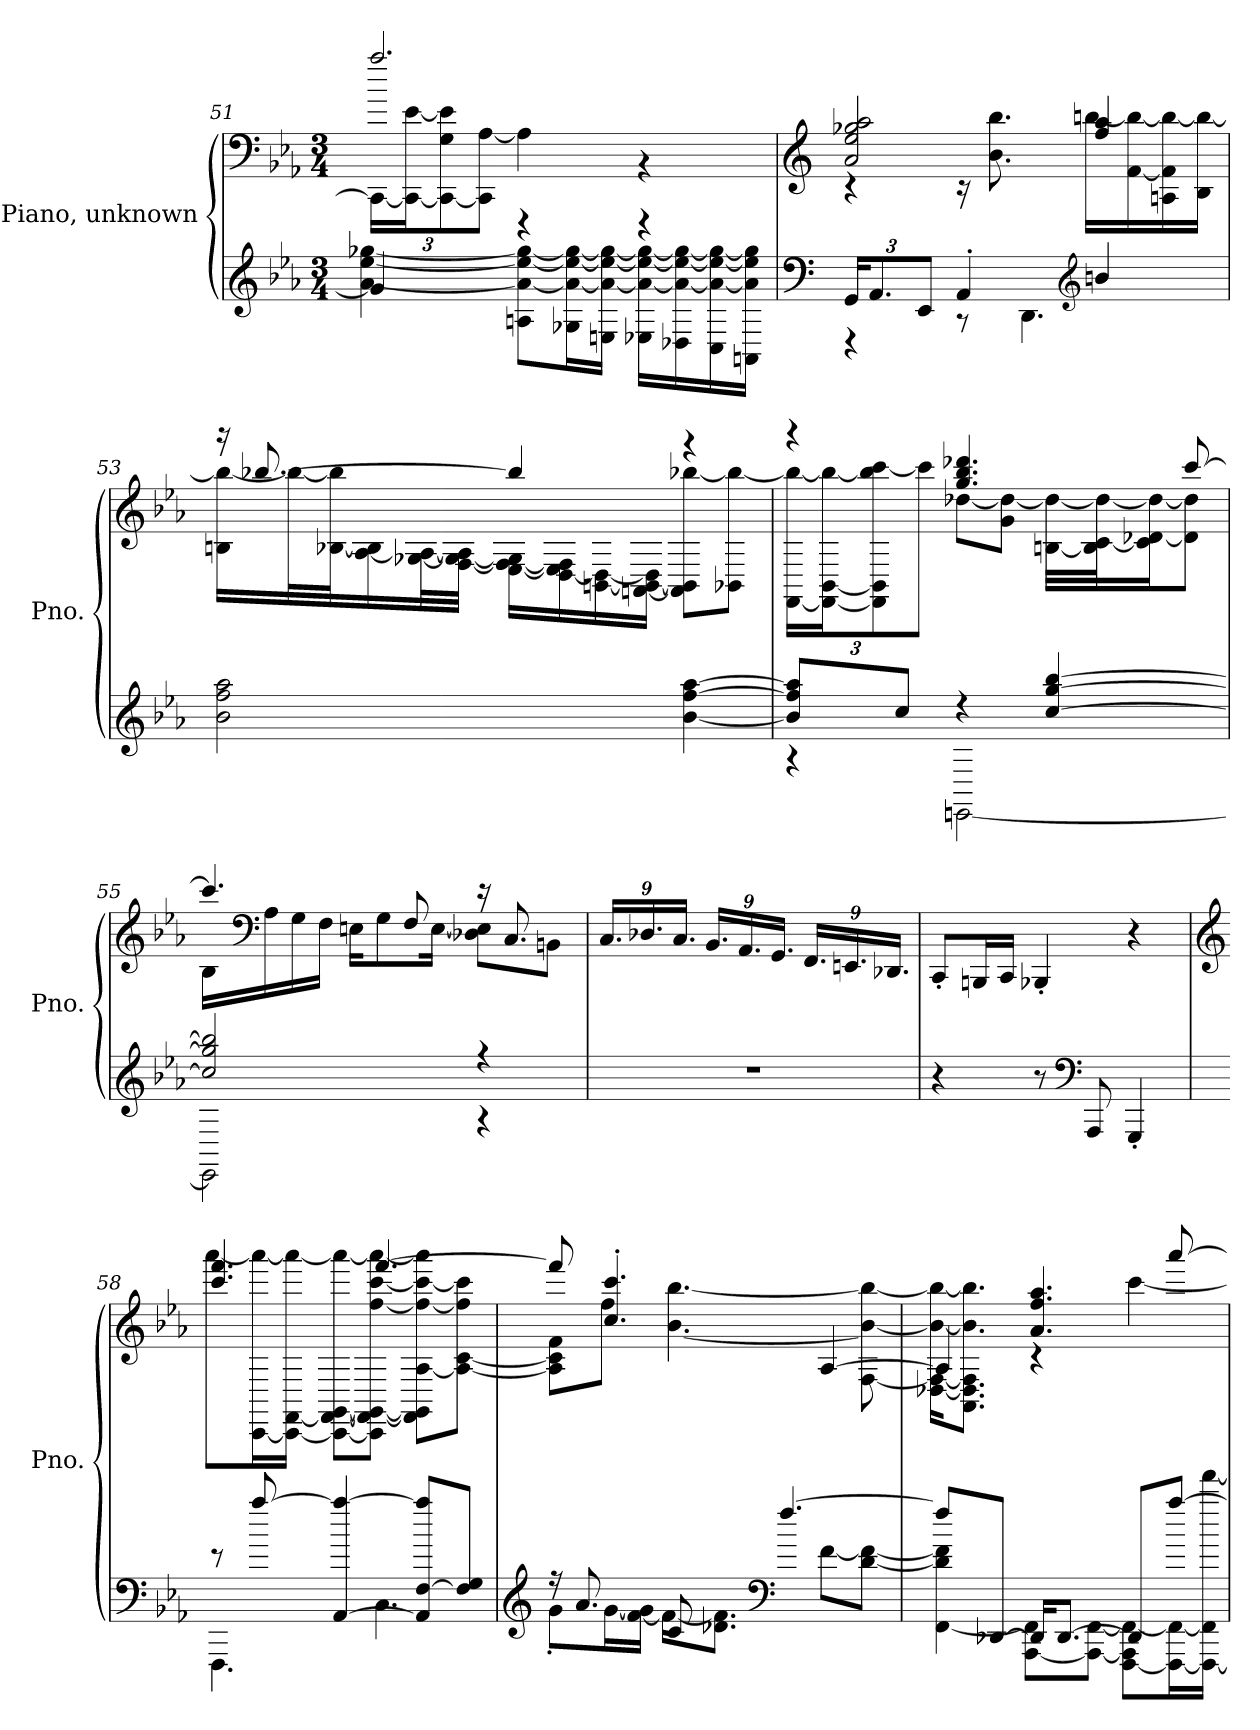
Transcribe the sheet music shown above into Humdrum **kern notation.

**kern	**kern
*part1	*part1
*staff2	*staff1
*I"Piano, unknown	*
*I'Pno.	*
!!LO:LB:g=z
*clefG2	*clefF4
*k[b-e-a-]	*k[b-e-a-]
*M3/4	*M3/4
=51	=51
*^	*^
*	*	*	*Xbrackettup
4g-/]	[4a-\ [4ee-\ [4gg-X\	2.aa-/	24CC\LL_
.	.	.	24CC\_ [24e-\J
.	.	.	12CC\_ 12G\ 12e-\]
.	.	.	12CC\] [12A-\J
4r	8An\ 8a-\_ 8ee-\_ 8gg-\_L	.	4A-\]
.	16G-X\ 16a-\_ 16ee-\_ 16gg-\_L	.	.
.	16En\ 16a-\_ 16ee-\_ 16gg-\_JJ	.	.
4r	16E-X\ 16a-\_ 16ee-\_ 16gg-\_LL	.	4r
.	16D-X\ 16a-\_ 16ee-\_ 16gg-\_	.	.
.	16C\ 16a-\_ 16ee-\_ 16gg-\_	.	.
.	16AAn\ 16a-\] 16ee-\] 16gg-\]JJ	.	.
=52	=52	=52	=52
*clefF4	*	*clefG2	*
*Xbrackettup	*	*	*
24GG/KL	4r	2a-/ 2ee-/ 2gg-X/ 2aa-/	4r
12.AA-/	.	.	.
12EE-/J	.	.	.
4AA-'/	8r	.	16r
.	.	.	8.b-\ 8.bb-\
.	4.DD\	.	.
*clefG2	*	*	*
4bn/	.	4ff/ 4aa-/	[16bbn\LL
.	.	.	[16f\ 16bb\_
.	.	.	16An\ 16f\] 16bb\_
.	.	.	16B-\ 16bb\_JJ
*v	*v	*	*
!!LO:LB:g=z	!!
=53	=53	=53
2b-\ 2ff\ 2aa-\	16r	16Bn\ 16bb\_LL
.	[8.bb-X/	32bb\L_
.	.	[32B-X\ 32bb\]J
.	.	[16A-\ 16B-\]
.	.	[32G-X\ 32A-\_L
.	.	[32F\ 32G-\_ 32A-\]JJJ
.	4bb-/]	[16E-\ 16F\_ 16G-\]LL
.	.	[16D\ 16E-\] 16F\]
.	.	[16BBn\ 16D\_
.	.	[16AAn\ 16BB\_ 16D\]JJ
[4b-\ [4ff\ [4aa-\	4r	8AA\] 8BB\] [8bb-X\L
.	.	8BB-X\ 8bb-\_J
=54	=54	=54
*^	*	*
8b-/] 8ff/] 8aa-/]L	4r	4r	[24FF\ 24bb-\_LL
.	.	.	24FF\_ [24BB-\ 24bb-\_J
.	.	.	12FF\] 12BB-\] 12bb-\] [12ccc\
8cc/J	.	.	.
.	.	.	12ccc\J]
4r	[2EEn\	4.gg/ 4.bb-/ 4.ddd-X/	[8dd-X\L
.	.	.	8g\ 8dd-\_J
[4cc/ [4gg/ [4bb-/	.	.	[32Bn\ 32dd-\_LLL
.	.	.	32B\] [32c\ 32dd-\_J
.	.	.	16c\] [16d-X\ 16dd-\_J
.	.	[8ccc/	8d-\] 8dd-\]J
!!LO:PB:g=z	!!
=55	=55	=55	=55
2cc/] 2gg/] 2bb-/]	2EE\]	4.ccc/]	16B-\LL
*	*	*clefF4	*
.	.	.	16A-\
.	.	.	16G\
.	.	.	16F\JJ
.	.	.	16En\KL
.	.	.	8G\
.	.	8F/	.
.	.	.	[16E\Jk
4r	4r	16r	8D-X\ 8E\]L
.	.	8.C/	.
.	.	.	8BBn\J
*v	*v	*	*
*	*v	*v
=56	=56
2.r	18.C/LL
.	18.D-X/
.	18.C/JJ
.	18.BB-/LL
.	18.AA-/
.	18.GG/JJ
.	18.FF/LL
.	18.EEn/
.	18.DD-X/JJ
=57	=57
4r	8CC'/L
.	16BBBn/L
.	16CC/JJ
8r	4BBB-X'/
*clefF4	*
8AAA-/	.
4GGG'/	4r
!!LO:LB:g=z
=58	=58
*	*clefG2
*^	*^
8r	4.FFF\	4.ccc/ 4.fff/	[8aaa-\L
[8aa-/	.	.	[16CC\ 16aaa-\_L
.	.	.	16CC\_ [16FF\ 16aaa-\_JJ
[4AA-/ 4aa-/_	.	.	8CC\_ 8FF\_ [8GG\ 8aaa-\_L
.	4.C\	[4.fff/	8CC\] 8FF\_ 8GG\_ [8ff\ [8ccc\ 8aaa-\_J
8AA-/] [8F/ 8aa-/]L	.	.	8FF\] 8GG\] [8A-\ 8ff\_ 8ccc\_ 8aaa-\]L
8F/] 8G/J	.	.	8A-\_ [8c\ 8ff\] 8ccc\]J
=59	=59	=59	=59
*clefG2	*	*	*
16r	8g'\L	8fff/]	8A-\] 8c\] 8f\L
8.a-/	.	.	.
.	[16g\L	4.cc/' 4.ccc/'	8ff\J
.	[16f\ 16g\]JJ	.	.
8c/	16f\KL_	.	[4.b-\ [4.bb-\
.	8.d-X\ 8.f\]J	.	.
*clefF4	*	*	*
[4.ff/	.	.	.
.	[8f\L	[4A-/	.
.	[8d-\ 8f\_J	.	[8F\ 8b-\_ 8bb-\_
!!LO:LB:g=z	!!
=60	=60	=60	=60
8ff/L]	[4FF\ 4d-\] 4f\]	4A-/]	[16D-X\ 16F\_ 16b-\_ 16bb-\_KL
.	.	.	8.AA-\ 8.D-\] 8.F\] 8.b-\] 8.bb-\]J
[8DD-X/J	.	.	.
16DD-/KL]	[8AAA-\ 8FF\]L	4.a-/ 4.ff/ 4.aa-/	4r
[8.DD-/J	.	.	.
.	8AAA-\_ [8FF\J	.	.
8DD-/L]	[8FFF\ 8AAA-\] 8FF\_L	.	[4ccc\
[8aa-/J	16FFF\_ 16FF\_L	[8aaa-/	.
.	16FFF\_ 16FF\] [16fff\JJ	.	.
*v	*v	*	*
*	*v	*v
=	=
*-	*-
